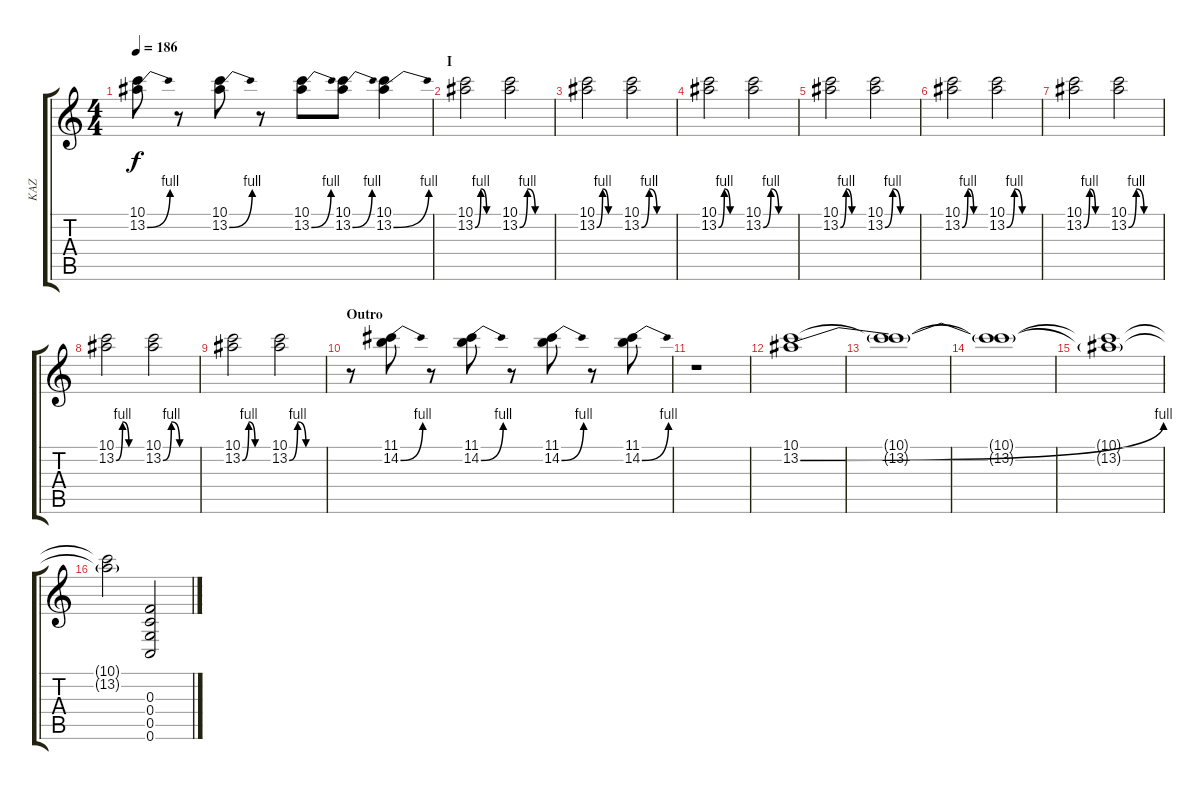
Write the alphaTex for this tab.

\track ("KAZ" "KAZ") {instrument distortionguitar}
\staff {score tabs}
\tuning (D4 A3 F3 C3 G2 C2) {hide}
\ts (4 4)
\tempo 186
\clef g2
\ks c
(10.1 13.2{be (bend 0 0 60 4)}).8{dy f} r.8 (10.1 13.2{be (bend 0 0 60 4)}).8 r.8 (10.1 13.2{be (bend 0 0 60 4)}).8 (10.1 13.2{be (bend 0 0 60 4)}).8 (10.1 13.2{be (bend 0 0 60 4)}).4 |
\section ("" "I")
(10.1 13.2{be (custom 0 0 15 4 30 0 45 0 60 0)}).2 (10.1 13.2{be (custom 0 0 15 4 30 0 45 0 60 0)}).2 |
(10.1 13.2{be (custom 0 0 15 4 30 0 45 0 60 0)}).2 (10.1 13.2{be (custom 0 0 15 4 30 0 45 0 60 0)}).2 |
(10.1 13.2{be (custom 0 0 15 4 30 0 45 0 60 0)}).2 (10.1 13.2{be (custom 0 0 15 4 30 0 45 0 60 0)}).2 |
(10.1 13.2{be (custom 0 0 15 4 30 0 45 0 60 0)}).2 (10.1 13.2{be (custom 0 0 15 4 30 0 45 0 60 0)}).2 |
(10.1 13.2{be (custom 0 0 15 4 30 0 45 0 60 0)}).2 (10.1 13.2{be (custom 0 0 15 4 30 0 45 0 60 0)}).2 |
(10.1 13.2{be (custom 0 0 15 4 30 0 45 0 60 0)}).2 (10.1 13.2{be (custom 0 0 15 4 30 0 45 0 60 0)}).2 |
(10.1 13.2{be (custom 0 0 15 4 30 0 45 0 60 0)}).2 (10.1 13.2{be (custom 0 0 15 4 30 0 45 0 60 0)}).2 |
(10.1 13.2{be (custom 0 0 15 4 30 0 45 0 60 0)}).2 (10.1 13.2{be (custom 0 0 15 4 30 0 45 0 60 0)}).2 |
\section ("" "Outro")
r.8 (11.1 14.2{be (bend 0 0 60 4)}).8 r.8 (11.1 14.2{be (bend 0 0 60 4)}).8 r.8 (11.1 14.2{be (bend 0 0 60 4)}).8 r.8 (11.1 14.2{be (bend 0 0 60 4)}).8 |
r.1 |
(10.1 13.2{be (bend 0 0 60 4)}).1 |
(10.1{t} 13.2{t}).1 |
(10.1{t} 13.2{t}).1 |
(10.1{t} 13.2{t}).1 |
(10.1{t} 13.2{t}).2 (0.3 0.4 0.5 0.6).2
